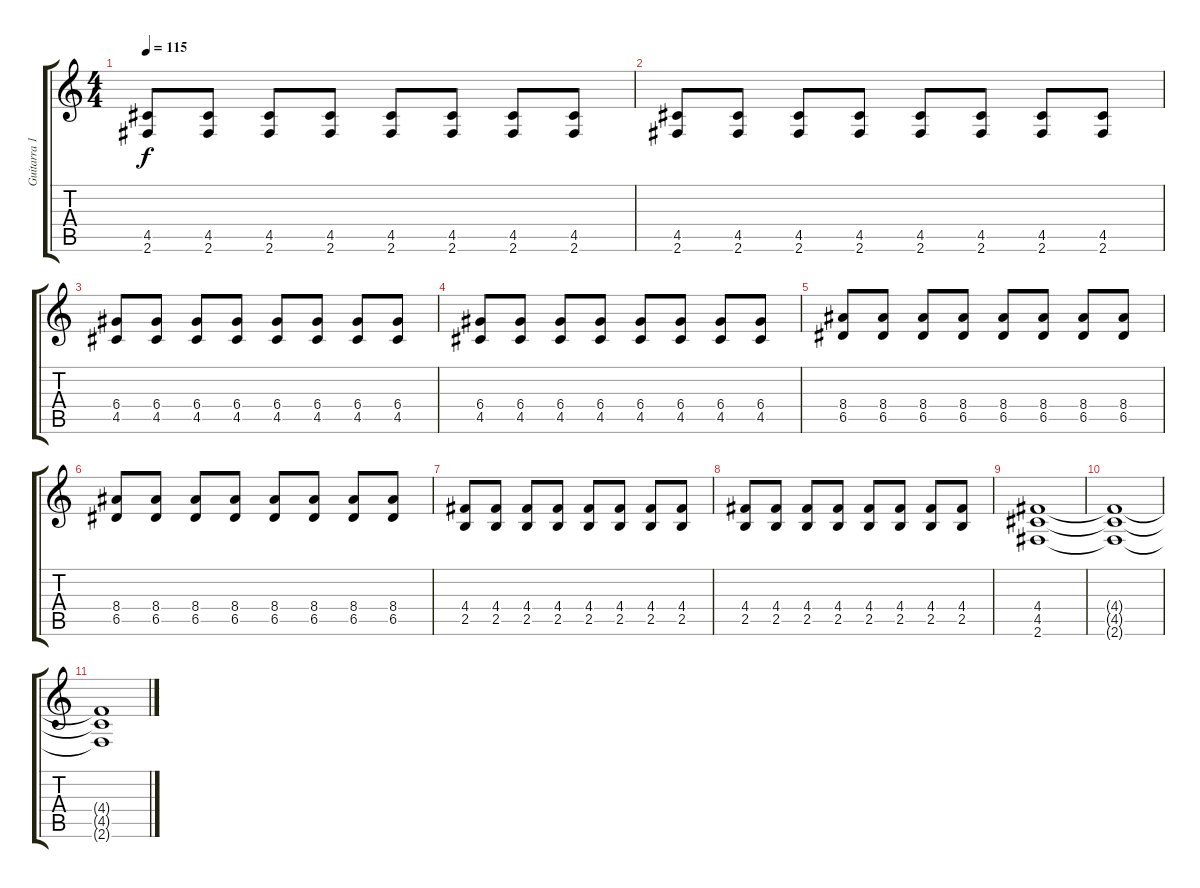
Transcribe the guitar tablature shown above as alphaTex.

\track ("Guitarra 1" "Guitarra 1") {instrument overdrivenguitar}
\staff {score tabs}
\tuning (E4 B3 G3 D3 A2 E2) {hide}
\ts (4 4)
\tempo 115
\clef g2
\ks c
(4.5 2.6).8{dy f} (4.5 2.6).8 (4.5 2.6).8 (4.5 2.6).8 (4.5 2.6).8 (4.5 2.6).8 (4.5 2.6).8 (4.5 2.6).8 |
(4.5 2.6).8 (4.5 2.6).8 (4.5 2.6).8 (4.5 2.6).8 (4.5 2.6).8 (4.5 2.6).8 (4.5 2.6).8 (4.5 2.6).8 |
(6.4 4.5).8 (6.4 4.5).8 (6.4 4.5).8 (6.4 4.5).8 (6.4 4.5).8 (6.4 4.5).8 (6.4 4.5).8 (6.4 4.5).8 |
(6.4 4.5).8 (6.4 4.5).8 (6.4 4.5).8 (6.4 4.5).8 (6.4 4.5).8 (6.4 4.5).8 (6.4 4.5).8 (6.4 4.5).8 |
(8.4 6.5).8 (8.4 6.5).8 (8.4 6.5).8 (8.4 6.5).8 (8.4 6.5).8 (8.4 6.5).8 (8.4 6.5).8 (8.4 6.5).8 |
(8.4 6.5).8 (8.4 6.5).8 (8.4 6.5).8 (8.4 6.5).8 (8.4 6.5).8 (8.4 6.5).8 (8.4 6.5).8 (8.4 6.5).8 |
(4.4 2.5).8 (4.4 2.5).8 (4.4 2.5).8 (4.4 2.5).8 (4.4 2.5).8 (4.4 2.5).8 (4.4 2.5).8 (4.4 2.5).8 |
(4.4 2.5).8 (4.4 2.5).8 (4.4 2.5).8 (4.4 2.5).8 (4.4 2.5).8 (4.4 2.5).8 (4.4 2.5).8 (4.4 2.5).8 |
(4.4 4.5 2.6).1 |
(4.4{t} 4.5{t} 2.6{t}).1 |
(4.4{t} 4.5{t} 2.6{t}).1
